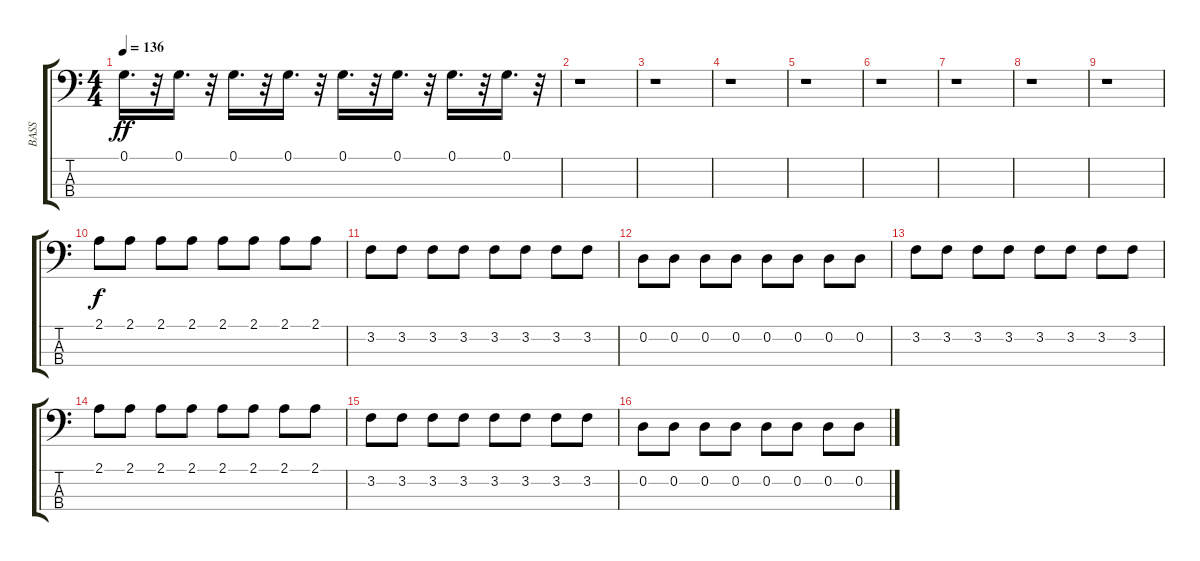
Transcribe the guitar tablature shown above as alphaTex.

\track ("BASS" "BASS") {instrument electricbassfinger}
\staff {score tabs}
\tuning (G2 D2 A1 E1) {hide}
\ts (4 4)
\tempo 136
\clef f4
\ks c
0.1.16{d dy ff} r.32 0.1.16{d} r.32 0.1.16{d} r.32 0.1.16{d} r.32 0.1.16{d} r.32 0.1.16{d} r.32 0.1.16{d} r.32 0.1.16{d} r.32 |
r.1 |
r.1 |
r.1 |
r.1 |
r.1 |
r.1 |
r.1 |
r.1 |
2.1.8{dy f} 2.1.8 2.1.8 2.1.8 2.1.8 2.1.8 2.1.8 2.1.8 |
3.2.8 3.2.8 3.2.8 3.2.8 3.2.8 3.2.8 3.2.8 3.2.8 |
0.2.8 0.2.8 0.2.8 0.2.8 0.2.8 0.2.8 0.2.8 0.2.8 |
3.2.8 3.2.8 3.2.8 3.2.8 3.2.8 3.2.8 3.2.8 3.2.8 |
2.1.8 2.1.8 2.1.8 2.1.8 2.1.8 2.1.8 2.1.8 2.1.8 |
3.2.8 3.2.8 3.2.8 3.2.8 3.2.8 3.2.8 3.2.8 3.2.8 |
0.2.8 0.2.8 0.2.8 0.2.8 0.2.8 0.2.8 0.2.8 0.2.8
